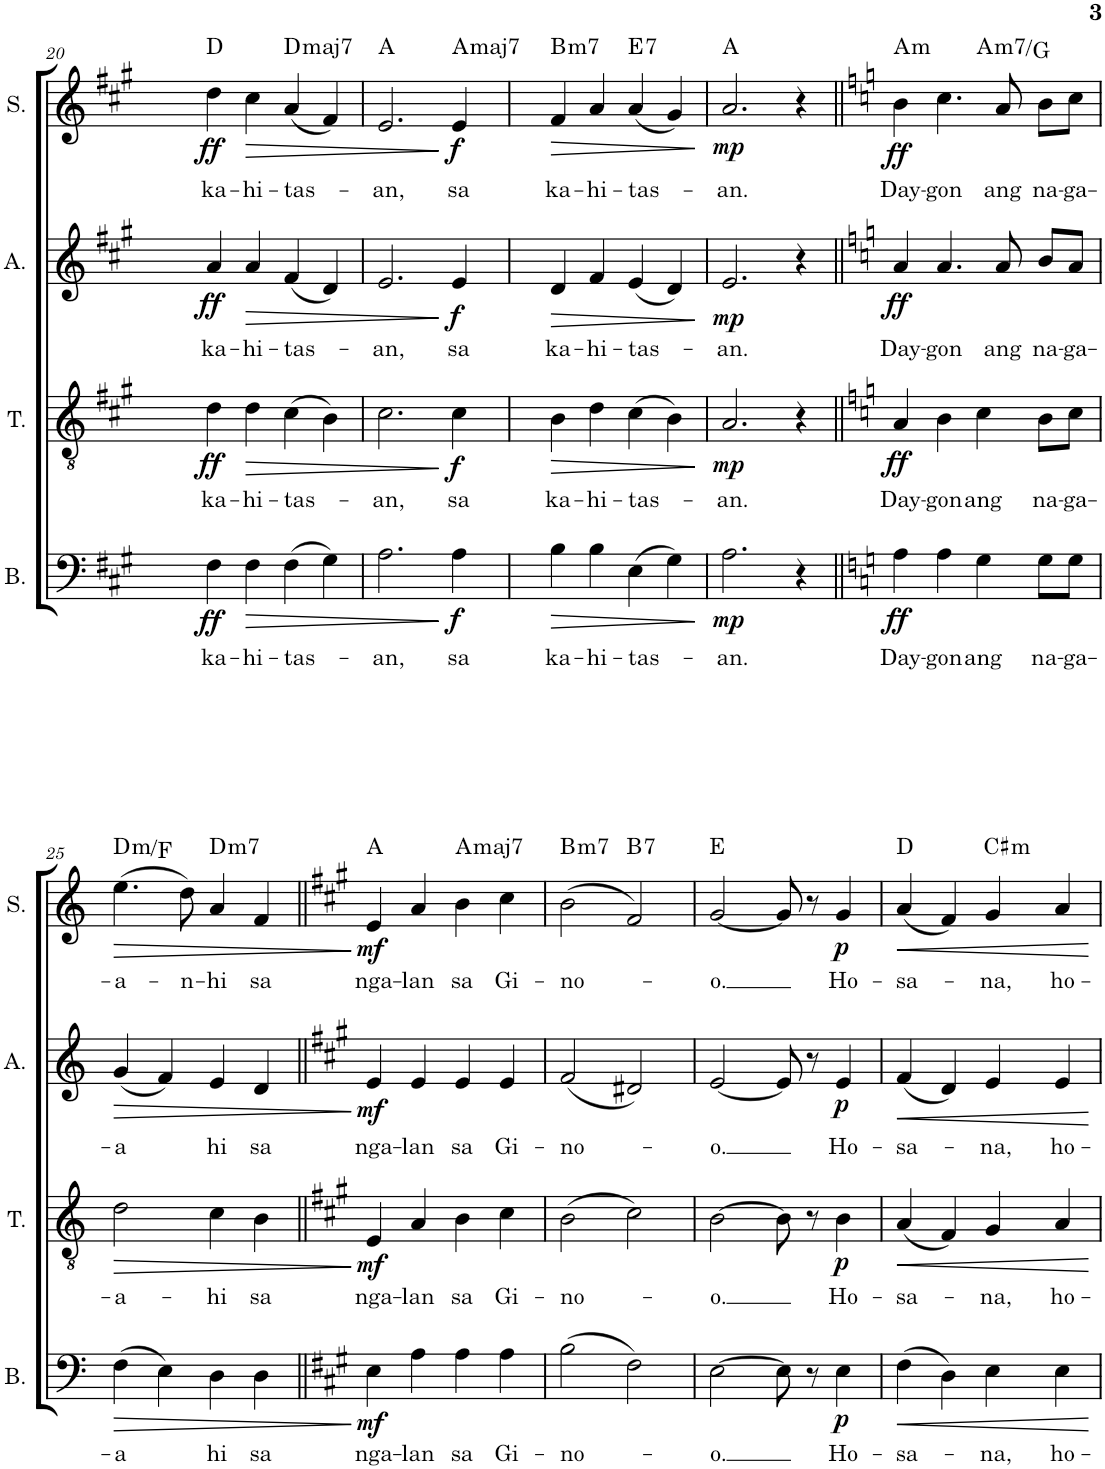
**kern	**text	**dynam	**kern	**text	**dynam	**kern	**text	**dynam	**kern	**text	**dynam	**harte
*part4	*part4	*part4	*part3	*part3	*part3	*part2	*part2	*part2	*part1	*part1	*part1	*part1
*staff4	*staff4	*staff4	*staff3	*staff3	*staff3	*staff2	*staff2	*staff2	*staff1	*staff1	*staff1	*
*I"Bass	*	*	*I"Tenor	*	*	*I"Alto	*	*	*I"Soprano	*	*	*
*I'B.	*	*	*I'T.	*	*	*I'A.	*	*	*I'S.	*	*	*
!!LO:PB:g=z
*clefF4	*	*	*clefGv2	*	*	*clefG2	*	*	*clefG2	*	*	*
*k[f#c#g#]	*	*	*k[f#c#g#]	*	*	*k[f#c#g#]	*	*	*k[f#c#g#]	*	*	*
*M4/4	*	*	*M4/4	*	*	*M4/4	*	*	*M4/4	*	*	*
=20	=20	=20	=20	=20	=20	=20	=20	=20	=20	=20	=20	=20
!	!LO:LY:b	!LO:DY:b	!	!LO:LY:b	!LO:DY:b	!	!LO:LY:b	!LO:DY:b	!	!LO:LY:b	!LO:DY:b	!
4F#\	ka-	ff	4d\	ka-	ff	4a/	ka-	ff	4dd\	ka-	ff	D:maj
!	!LO:LY:b	!LO:HP:b	!	!LO:LY:b	!LO:HP:b	!	!LO:LY:b	!LO:HP:b	!	!LO:LY:b	!LO:HP:b	!
4F#\	-hi-	>	4d\	-hi-	>	4a/	-hi-	>	4cc#\	-hi-	>	.
!	!LO:LY:b	!	!	!LO:LY:b	!	!	!LO:LY:b	!	!	!LO:LY:b	!	!LO:H:kt=maj7
(4F#\	-tas-	.	(4c#\	-tas-	.	(4f#/	-tas-	.	(4a/	-tas-	.	D:maj7
4G#\)	.	.	4B\)	.	.	4d/)	.	.	4f#/)	.	.	.
=21	=21	=21	=21	=21	=21	=21	=21	=21	=21	=21	=21	=21
!	!LO:LY:b	!	!	!LO:LY:b	!	!	!LO:LY:b	!	!	!LO:LY:b	!	!
2.A\	-an,	.	2.c#\	-an,	.	2.e/	-an,	.	2.e/	-an,	.	A:maj
!	!LO:LY:b	!LO:DY:n=1:b	!	!LO:LY:b	!LO:DY:n=1:b	!	!LO:LY:b	!LO:DY:n=1:b	!	!LO:LY:b	!LO:DY:n=1:b	!LO:H:kt=maj7
4A\	sa	] f	4c#\	sa	] f	4e/	sa	] f	4e/	sa	] f	A:maj7
=22	=22	=22	=22	=22	=22	=22	=22	=22	=22	=22	=22	=22
!	!LO:LY:b	!LO:HP:b	!	!LO:LY:b	!LO:HP:b	!	!LO:LY:b	!LO:HP:b	!	!LO:LY:b	!LO:HP:b	!LO:H:kt=m7
4B\	ka-	>	4B\	ka-	>	4d/	ka-	>	4f#/	ka-	>	B:min7
!	!LO:LY:b	!	!	!LO:LY:b	!	!	!LO:LY:b	!	!	!LO:LY:b	!	!
4B\	-hi-	.	4d\	-hi-	.	4f#/	-hi-	.	4a/	-hi-	.	.
!	!LO:LY:b	!	!	!LO:LY:b	!	!	!LO:LY:b	!	!	!LO:LY:b	!	!LO:H:kt=7
(4E\	-tas-	.	(4c#\	-tas-	.	(4e/	-tas-	.	(4a/	-tas-	.	E:7
4G#\)	.	.	4B\)	.	.	4d/)	.	.	4g#/)	.	.	.
.	.	]	.	.	]	.	.	]	.	.	]	.
=23	=23	=23	=23	=23	=23	=23	=23	=23	=23	=23	=23	=23
!	!LO:LY:b	!LO:DY:b	!	!LO:LY:b	!LO:DY:b	!	!LO:LY:b	!LO:DY:b	!	!LO:LY:b	!LO:DY:b	!
2.A\	-an.	mp	2.A/	-an.	mp	2.e/	-an.	mp	2.a/	-an.	mp	A:maj
4r	.	.	4r	.	.	4r	.	.	4r	.	.	.
=24||	=24||	=24||	=24||	=24||	=24||	=24||	=24||	=24||	=24||	=24||	=24||	=24||
*k[]	*	*	*k[]	*	*	*k[]	*	*	*k[]	*	*	*
!	!LO:LY:b	!LO:DY:b	!	!LO:LY:b	!LO:DY:b	!	!LO:LY:b	!LO:DY:b	!	!LO:LY:b	!LO:DY:b	!LO:H:kt=m
*	*	*	*	*	*	*	*	*	*^	*	*	*
4A\	Day-	ff	4A/	Day-	ff	4a/	Day-	ff	4b\	2ryy	Day-	ff	A:min
!	!LO:LY:b	!	!	!LO:LY:b	!	!	!LO:LY:b	!	!	!	!LO:LY:b	!	!
4A\	-gon	.	4B\	-gon	.	4.a/	-gon	.	4.cc\	.	-gon	.	.
!	!LO:LY:b	!	!	!LO:LY:b	!	!	!	!	!	!	!	!	!LO:H:kt=m7
4G\	ang	.	4c\	ang	.	.	.	.	.	2ryy	.	.	A:min7/b7
!	!	!	!	!	!	!	!LO:LY:b	!	!	!	!LO:LY:b	!	!
.	.	.	.	.	.	8a/	ang	.	8a/	.	ang	.	.
!	!LO:LY:b	!	!	!LO:LY:b	!	!	!LO:LY:b	!	!	!	!LO:LY:b	!	!
8G\L	na-	.	8B\L	na-	.	8b/L	na-	.	8b\L	.	na-	.	.
!	!LO:LY:b	!	!	!LO:LY:b	!	!	!LO:LY:b	!	!	!	!LO:LY:b	!	!
8G\J	-ga-	.	8c\J	-ga-	.	8a/J	-ga-	.	8cc\J	.	-ga-	.	.
!!LO:LB:g=z
=25	=25	=25	=25	=25	=25	=25	=25	=25	=25	=25	=25	=25	=25
!	!LO:LY:b	!LO:HP:b	!	!LO:LY:b	!LO:HP:b	!	!LO:LY:b	!LO:HP:b	!	!	!LO:LY:b	!LO:HP:b	!LO:H:kt=m
*	*	*	*	*	*	*	*	*	*v	*v	*	*	*
(4F\	-a	>	2d\	-a-	>	(4g/	-a	>	(4.ee\	-a-	>	D:min/b3
4E\)	.	.	.	.	.	4f/)	.	.	.	.	.	.
!	!	!	!	!	!	!	!	!	!	!LO:LY:b	!	!
.	.	.	.	.	.	.	.	.	8dd\)	-n-	.	.
!	!LO:LY:b	!	!	!LO:LY:b	!	!	!LO:LY:b	!	!	!LO:LY:b	!	!LO:H:kt=m7
4D\	-hi	.	4c\	-hi	.	4e/	-hi	.	4a/	-hi	.	D:min7
!	!LO:LY:b	!	!	!LO:LY:b	!	!	!LO:LY:b	!	!	!LO:LY:b	!	!
4D\	sa	.	4B\	sa	.	4d/	sa	.	4f/	sa	.	.
.	.	]	.	.	]	.	.	]	.	.	]	.
=26||	=26||	=26||	=26||	=26||	=26||	=26||	=26||	=26||	=26||	=26||	=26||	=26||
*k[f#c#g#]	*	*	*k[f#c#g#]	*	*	*k[f#c#g#]	*	*	*k[f#c#g#]	*	*	*
!	!LO:LY:b	!LO:DY:b	!	!LO:LY:b	!LO:DY:b	!	!LO:LY:b	!LO:DY:b	!	!LO:LY:b	!LO:DY:b	!
4E\	nga-	mf	4E/	nga-	mf	4e/	nga-	mf	4e/	nga-	mf	A:maj
!	!LO:LY:b	!	!	!LO:LY:b	!	!	!LO:LY:b	!	!	!LO:LY:b	!	!
4A\	-lan	.	4A/	-lan	.	4e/	-lan	.	4a/	-lan	.	.
!	!LO:LY:b	!	!	!LO:LY:b	!	!	!LO:LY:b	!	!	!LO:LY:b	!	!LO:H:kt=maj7
4A\	sa	.	4B\	sa	.	4e/	sa	.	4b\	sa	.	A:maj7
!	!LO:LY:b	!	!	!LO:LY:b	!	!	!LO:LY:b	!	!	!LO:LY:b	!	!
4A\	Gi-	.	4c#\	Gi-	.	4e/	Gi-	.	4cc#\	Gi-	.	.
=27	=27	=27	=27	=27	=27	=27	=27	=27	=27	=27	=27	=27
!	!LO:LY:b	!	!	!LO:LY:b	!	!	!LO:LY:b	!	!	!LO:LY:b	!	!LO:H:kt=m7
(2B\	-no-	.	(2B\	-no-	.	(2f#/	-no-	.	(2b\	-no-	.	B:min7
!	!	!	!	!	!	!	!	!	!	!	!	!LO:H:kt=7
2F#\)	.	.	2c#\)	.	.	2d#X/)	.	.	2f#/)	.	.	B:7
=28	=28	=28	=28	=28	=28	=28	=28	=28	=28	=28	=28	=28
!	!LO:LY:b	!	!	!LO:LY:b	!	!	!LO:LY:b	!	!	!LO:LY:b	!	!
[2E\	-o.	.	[2B\	-o.	.	[2e/	-o.	.	[2g#/	-o.	.	E:maj
8E\]	.	.	8B\]	.	.	8e/]	.	.	8g#/]	.	.	.
8r	.	.	8r	.	.	8r	.	.	8r	.	.	.
!	!LO:LY:b	!LO:DY:b	!	!LO:LY:b	!LO:DY:b	!	!LO:LY:b	!LO:DY:b	!	!LO:LY:b	!LO:DY:b	!
4E\	Ho-	p	4B\	Ho-	p	4e/	Ho-	p	4g#/	Ho-	p	.
=29	=29	=29	=29	=29	=29	=29	=29	=29	=29	=29	=29	=29
!	!LO:LY:b	!LO:HP:b	!	!LO:LY:b	!LO:HP:b	!	!LO:LY:b	!LO:HP:b	!	!LO:LY:b	!LO:HP:b	!
(4F#\	-sa-	<	(4A/	-sa-	<	(4f#/	-sa-	<	(4a/	-sa-	<	D:maj
4D\)	.	.	4F#/)	.	.	4d/)	.	.	4f#/)	.	.	.
!	!LO:LY:b	!	!	!LO:LY:b	!	!	!LO:LY:b	!	!	!LO:LY:b	!	!LO:H:kt=m
4E\	-na,	.	4G#/	-na,	.	4e/	-na,	.	4g#/	-na,	.	C#:min
!	!LO:LY:b	!	!	!LO:LY:b	!	!	!LO:LY:b	!	!	!LO:LY:b	!	!
4E\	ho-	.	4A/	ho-	.	4e/	ho-	.	4a/	ho-	.	.
.	.	[	.	.	[	.	.	[	.	.	[	.
=	=	=	=	=	=	=	=	=	=	=	=	=
*-	*-	*-	*-	*-	*-	*-	*-	*-	*-	*-	*-	*-
